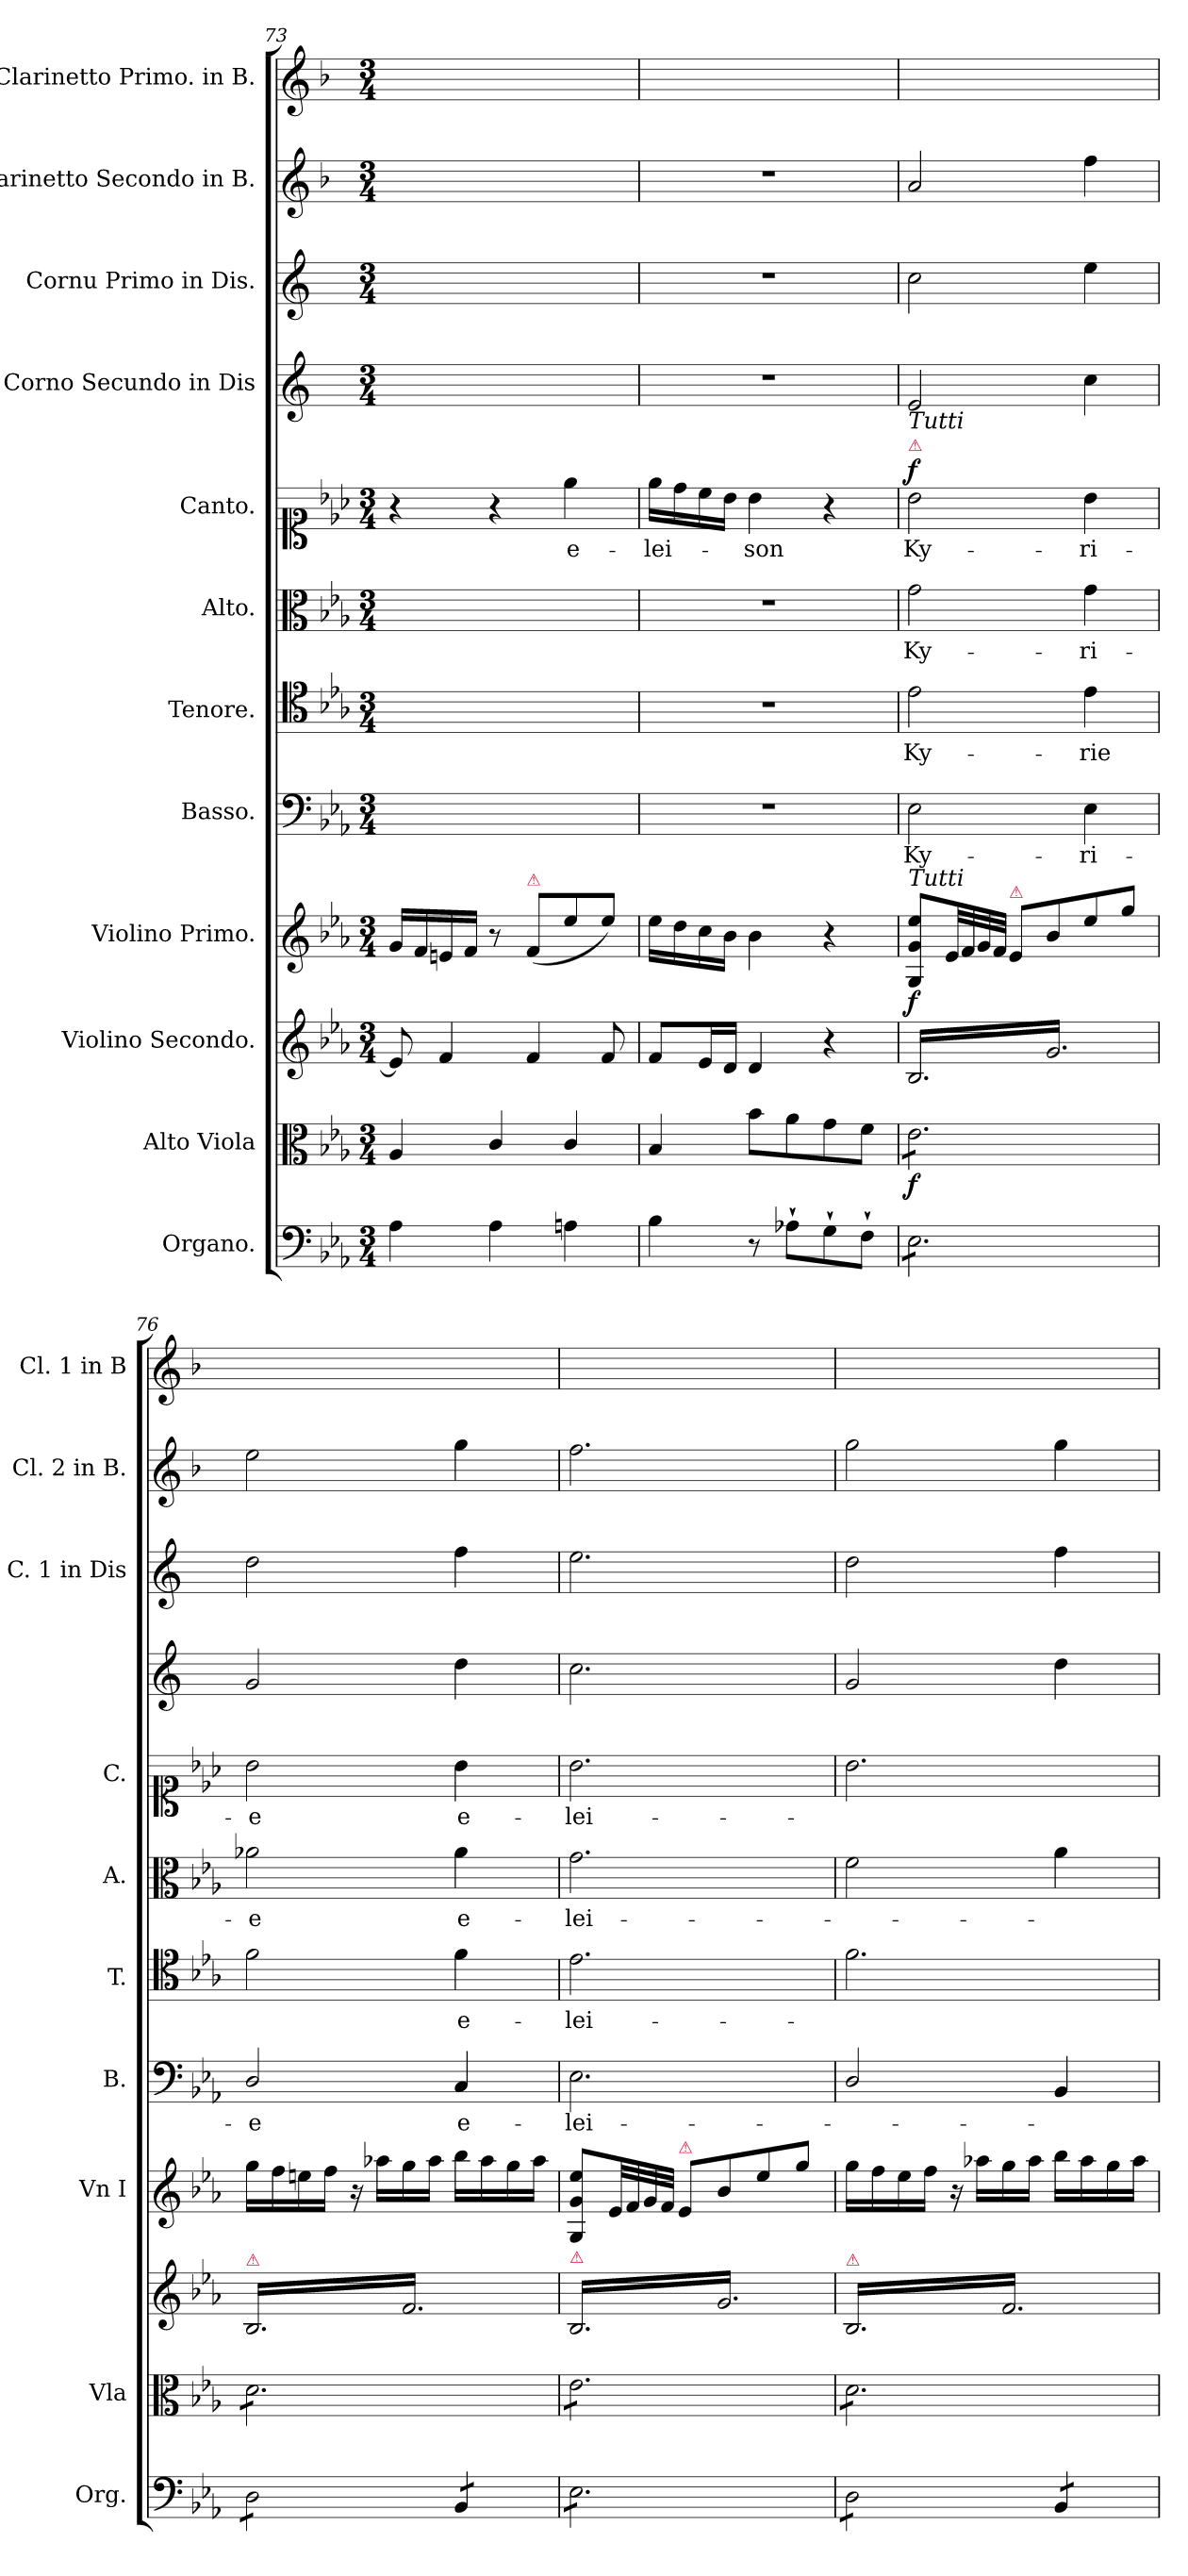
**kern	**kern	**dynam	**kern	**dynam	**kern	**kern	**text	**kern	**text	**kern	**text	**kern	**text	**dynam	**kern	**kern	**kern	**kern
*part12	*part11	*part11	*part10	*part10	*part9	*part8	*part8	*part7	*part7	*part6	*part6	*part5	*part5	*part5	*part4	*part3	*part2	*part1
*staff12	*staff11	*staff11	*staff10	*staff10	*staff9	*staff8	*staff8	*staff7	*staff7	*staff6	*staff6	*staff5	*staff5	*staff5	*staff4	*staff3	*staff2	*staff1
*I"Organo.	*I"Alto Viola	*	*I"Violino Secondo.	*	*I"Violino Primo.	*I"Basso.	*	*I"Tenore.	*	*I"Alto.	*	*I"Canto.	*	*	*I"Corno Secundo in Dis	*I"Cornu Primo in Dis.	*I"Clarinetto Secondo in B.	*I"Clarinetto Primo. in B.
*I'Org.	*I'Vla	*	*	*	*I'Vn I	*I'B.	*	*I'T.	*	*I'A.	*	*I'C.	*	*	*	*I'C. 1 in Dis	*I'Cl. 2 in B.	*I'Cl. 1 in B
*clefF4	*clefC3	*	*clefG2	*	*clefG2	*clefF4	*	*clefC4	*	*clefC3	*	*clefC1	*	*	*clefG2	*clefG2	*clefG2	*clefG2
*	*	*	*	*	*	*	*	*	*	*	*	*	*	*	*ITrd-2c-3	*ITrd5c9	*ITrd1c2	*ITrd1c2
*k[b-e-a-]	*k[b-e-a-]	*	*k[b-e-a-]	*	*k[b-e-a-]	*k[b-e-a-]	*	*k[b-e-a-]	*	*k[b-e-a-]	*	*k[b-e-a-]	*	*	*k[b-e-a-]	*k[b-e-a-]	*k[b-e-a-]	*k[b-e-a-]
*E-:	*E-:	*	*E-:	*	*E-:	*E-:	*	*E-:	*	*E-:	*	*E-:	*	*	*E-:	*E-:	*E-:	*E-:
*M3/4	*M3/4	*	*M3/4	*	*M3/4	*M3/4	*	*M3/4	*	*M3/4	*	*M3/4	*	*	*M3/4	*M3/4	*M3/4	*M3/4
=73	=73	=73	=73	=73	=73	=73	=73	=73	=73	=73	=73	=73	=73	=73	=73	=73	=73	=73
4A-\	4A-/	.	8e-/]	.	16g/LL	2.ryy	.	2.ryy	.	2.ryy	.	4r	.	.	2.ryy	2.ryy	2.ryy	2.ryy
.	.	.	.	.	16f/	.	.	.	.	.	.	.	.	.	.	.	.	.
.	.	.	4f/	.	16en/	.	.	.	.	.	.	.	.	.	.	.	.	.
.	.	.	.	.	16f/JJ	.	.	.	.	.	.	.	.	.	.	.	.	.
4A-\	4c/	.	.	.	8r	.	.	.	.	.	.	4r	.	.	.	.	.	.
!	!	!	!	!	!LO:TX:a:color=crimson:t=⚠	!	!	!	!	!	!	!	!	!	!	!	!	!
.	.	.	4f/	.	(8f/L	.	.	.	.	.	.	.	.	.	.	.	.	.
4An\	4c/	.	.	.	8ee-/	.	.	.	.	.	.	4ee-\	e-	.	.	.	.	.
.	.	.	8f/	.	8ee-/J)	.	.	.	.	.	.	.	.	.	.	.	.	.
=74	=74	=74	=74	=74	=74	=74	=74	=74	=74	=74	=74	=74	=74	=74	=74	=74	=74	=74
4B-\	4B-/	.	8f/L	.	16ee-\LL	2.r	.	2.r	.	2.r	.	16ee-\LL	-lei-	.	2.r	2.r	2.r	2.ryy
.	.	.	.	.	16dd\	.	.	.	.	.	.	16dd\	.	.	.	.	.	.
.	.	.	16e-/L	.	16cc\	.	.	.	.	.	.	16cc\	.	.	.	.	.	.
.	.	.	16d/JJ	.	16b-\JJ	.	.	.	.	.	.	16b-\JJ	.	.	.	.	.	.
8r	8b-\L	.	4d/	.	4b-\	.	.	.	.	.	.	4b-\	-son	.	.	.	.	.
8A-X`\L	8a-\	.	.	.	.	.	.	.	.	.	.	.	.	.	.	.	.	.
8G`\	8g\	.	4r	.	4r	.	.	.	.	.	.	4r	.	.	.	.	.	.
8F`\J	8f\J	.	.	.	.	.	.	.	.	.	.	.	.	.	.	.	.	.
=75	=75	=75	=75	=75	=75	=75	=75	=75	=75	=75	=75	=75	=75	=75	=75	=75	=75	=75
!	!	!	!	!	!	!	!	!	!	!	!	!LO:TX:a:color=crimson:t=⚠	!	!	!	!	!	!
!	!	!	!	!	!	!	!	!	!	!	!	!LO:TX:a:i:t=Tutti	!	!	!	!	!	!
!	!	!	!	!	!LO:TX:a:i:t=Tutti	!	!	!	!	!	!	!	!	!	!	!	!	!
!	!	!	!LO:TX:a:color=crimson:t=⚠	!	!	!	!	!	!	!	!	!	!	!	!	!	!	!
!	!	!	!LO:TX:a:color=crimson:t=⚠	!	!	!	!	!	!	!	!	!	!	!	!	!	!	!
!	!LO:TX:a:color=crimson:t=⚠	!	!	!	!	!	!	!	!	!	!	!	!	!	!	!	!	!
!LO:TX:a:i:t=Tutti	!	!	!	!	!	!	!	!	!	!	!	!	!	!	!	!	!	!
!	!	!	!	!LO:DY:a	!	!	!	!	!	!	!	!	!	!LO:DY:a	!	!	!	!
*tremolo	*	*	*	*	*	*	*	*	*	*	*	*	*	*	*	*	*	*
*	*tremolo	*	*	*	*	*	*	*	*	*	*	*	*	*	*	*	*	*
*	*	*	*tremolo	*	*	*	*	*	*	*	*	*	*	*	*	*	*	*
8E-\L	8e-\L	f	16B-/LL	f	8G/ 8g/ 8ee-/L	2E-\	Ky-	2e-\	Ky-	2g\	Ky-	2b-\	Ky-	f	2g/	2e-\	2g/	2.ryy
.	.	.	16g/	.	.	.	.	.	.	.	.	.	.	.	.	.	.	.
8E-\	8e-\	.	16B-/	.	32e-/LL	.	.	.	.	.	.	.	.	.	.	.	.	.
.	.	.	.	.	32f/	.	.	.	.	.	.	.	.	.	.	.	.	.
.	.	.	16g/	.	32g/	.	.	.	.	.	.	.	.	.	.	.	.	.
.	.	.	.	.	32f/JJJ	.	.	.	.	.	.	.	.	.	.	.	.	.
!	!	!	!	!	!LO:TX:a:color=crimson:t=⚠	!	!	!	!	!	!	!	!	!	!	!	!	!
8E-\	8e-\	.	16B-/	.	8e-/L	.	.	.	.	.	.	.	.	.	.	.	.	.
.	.	.	16g/	.	.	.	.	.	.	.	.	.	.	.	.	.	.	.
8E-\	8e-\	.	16B-/	.	8b-/	.	.	.	.	.	.	.	.	.	.	.	.	.
.	.	.	16g/	.	.	.	.	.	.	.	.	.	.	.	.	.	.	.
8E-\	8e-\	.	16B-/	.	8ee-\	4E-\	-ri-	4e-\	-rie	4g\	-ri-	4b-\	-ri-	.	4ee-\	4g\	4ee-\	.
.	.	.	16g/	.	.	.	.	.	.	.	.	.	.	.	.	.	.	.
8E-\J	8e-\J	.	16B-/	.	8gg\J	.	.	.	.	.	.	.	.	.	.	.	.	.
.	.	.	16g/JJ	.	.	.	.	.	.	.	.	.	.	.	.	.	.	.
=76	=76	=76	=76	=76	=76	=76	=76	=76	=76	=76	=76	=76	=76	=76	=76	=76	=76	=76
!	!	!	!LO:TX:a:color=crimson:t=⚠	!	!	!	!	!	!	!	!	!	!	!	!	!	!	!
8D\L	8d\L	.	16B-/LL	.	16gg\LL	2D/	-e	2f\	.	2a-X\	-e	2b-\	-e	.	2b-/	2f\	2dd\	2.ryy
.	.	.	16f/	.	16ff\	.	.	.	.	.	.	.	.	.	.	.	.	.
8D\	8d\	.	16B-/	.	16een\	.	.	.	.	.	.	.	.	.	.	.	.	.
.	.	.	16f/	.	16ff\JJ	.	.	.	.	.	.	.	.	.	.	.	.	.
8D\	8d\	.	16B-/	.	16r	.	.	.	.	.	.	.	.	.	.	.	.	.
.	.	.	16f/	.	16aa-X\LL	.	.	.	.	.	.	.	.	.	.	.	.	.
8D\J	8d\	.	16B-/	.	16gg\	.	.	.	.	.	.	.	.	.	.	.	.	.
.	.	.	16f/	.	16aa-\JJ	.	.	.	.	.	.	.	.	.	.	.	.	.
8BB-/L	8d\	.	16B-/	.	16bb-\LL	4C/	e-	4f\	e-	4a-\	e-	4b-\	e-	.	4ff\	4a-\	4ff\	.
.	.	.	16f/	.	16aa-\	.	.	.	.	.	.	.	.	.	.	.	.	.
8BB-/J	8d\J	.	16B-/	.	16gg\	.	.	.	.	.	.	.	.	.	.	.	.	.
.	.	.	16f/JJ	.	16aa-\JJ	.	.	.	.	.	.	.	.	.	.	.	.	.
=77	=77	=77	=77	=77	=77	=77	=77	=77	=77	=77	=77	=77	=77	=77	=77	=77	=77	=77
!	!	!	!LO:TX:a:color=crimson:t=⚠	!	!	!	!	!	!	!	!	!	!	!	!	!	!	!
8E-\L	8e-\L	.	16B-/LL	.	8G/ 8g/ 8ee-/L	2.E-\	-lei-	2.e-\	-lei-	2.g\	-lei-	2.b-\	-lei-	.	2.ee-\	2.g\	2.ee-\	2.ryy
.	.	.	16g/	.	.	.	.	.	.	.	.	.	.	.	.	.	.	.
8E-\	8e-\	.	16B-/	.	32e-/LL	.	.	.	.	.	.	.	.	.	.	.	.	.
.	.	.	.	.	32f/	.	.	.	.	.	.	.	.	.	.	.	.	.
.	.	.	16g/	.	32g/	.	.	.	.	.	.	.	.	.	.	.	.	.
.	.	.	.	.	32f/JJJ	.	.	.	.	.	.	.	.	.	.	.	.	.
!	!	!	!	!	!LO:TX:a:color=crimson:t=⚠	!	!	!	!	!	!	!	!	!	!	!	!	!
8E-\	8e-\	.	16B-/	.	8e-/L	.	.	.	.	.	.	.	.	.	.	.	.	.
.	.	.	16g/	.	.	.	.	.	.	.	.	.	.	.	.	.	.	.
8E-\	8e-\	.	16B-/	.	8b-/	.	.	.	.	.	.	.	.	.	.	.	.	.
.	.	.	16g/	.	.	.	.	.	.	.	.	.	.	.	.	.	.	.
8E-\	8e-\	.	16B-/	.	8ee-\	.	.	.	.	.	.	.	.	.	.	.	.	.
.	.	.	16g/	.	.	.	.	.	.	.	.	.	.	.	.	.	.	.
8E-\J	8e-\J	.	16B-/	.	8gg\J	.	.	.	.	.	.	.	.	.	.	.	.	.
.	.	.	16g/JJ	.	.	.	.	.	.	.	.	.	.	.	.	.	.	.
=78	=78	=78	=78	=78	=78	=78	=78	=78	=78	=78	=78	=78	=78	=78	=78	=78	=78	=78
!	!	!	!LO:TX:a:color=crimson:t=⚠	!	!	!	!	!	!	!	!	!	!	!	!	!	!	!
8D\L	8d\L	.	16B-/LL	.	16gg\LL	2D/	.	2.f\	.	2f\	.	2.b-\	.	.	2b-/	2f\	2ff\	2.ryy
.	.	.	16f/	.	16ff\	.	.	.	.	.	.	.	.	.	.	.	.	.
8D\	8d\	.	16B-/	.	16ee-\	.	.	.	.	.	.	.	.	.	.	.	.	.
.	.	.	16f/	.	16ff\JJ	.	.	.	.	.	.	.	.	.	.	.	.	.
8D\	8d\	.	16B-/	.	16r	.	.	.	.	.	.	.	.	.	.	.	.	.
.	.	.	16f/	.	16aa-X\LL	.	.	.	.	.	.	.	.	.	.	.	.	.
8D\J	8d\	.	16B-/	.	16gg\	.	.	.	.	.	.	.	.	.	.	.	.	.
.	.	.	16f/	.	16aa-\JJ	.	.	.	.	.	.	.	.	.	.	.	.	.
8BB-/L	8d\	.	16B-/	.	16bb-\LL	4BB-/	.	.	.	4a-\	.	.	.	.	4ff\	4a-\	4ff\	.
.	.	.	16f/	.	16aa-\	.	.	.	.	.	.	.	.	.	.	.	.	.
8BB-/J	8d\J	.	16B-/	.	16gg\	.	.	.	.	.	.	.	.	.	.	.	.	.
*	*Xtremolo	*	*	*	*	*	*	*	*	*	*	*	*	*	*	*	*	*
*Xtremolo	*	*	*	*	*	*	*	*	*	*	*	*	*	*	*	*	*	*
.	.	.	16f/JJ	.	16aa-\JJ	.	.	.	.	.	.	.	.	.	.	.	.	.
*	*	*	*Xtremolo	*	*	*	*	*	*	*	*	*	*	*	*	*	*	*
.	.	.	.	.	.	.	.	.	.	.	.	.	.	.	.	.	.	.
.	.	.	.	.	.	.	.	.	.	.	.	.	.	.	.	.	.	.
.	.	.	.	.	.	.	.	.	.	.	.	.	.	.	.	.	.	.
.	.	.	.	.	.	.	.	.	.	.	.	.	.	.	.	.	.	.
.	.	.	.	.	.	.	.	.	.	.	.	.	.	.	.	.	.	.
.	.	.	.	.	.	.	.	.	.	.	.	.	.	.	.	.	.	.
=	=	=	=	=	=	=	=	=	=	=	=	=	=	=	=	=	=	=
*-	*-	*-	*-	*-	*-	*-	*-	*-	*-	*-	*-	*-	*-	*-	*-	*-	*-	*-
